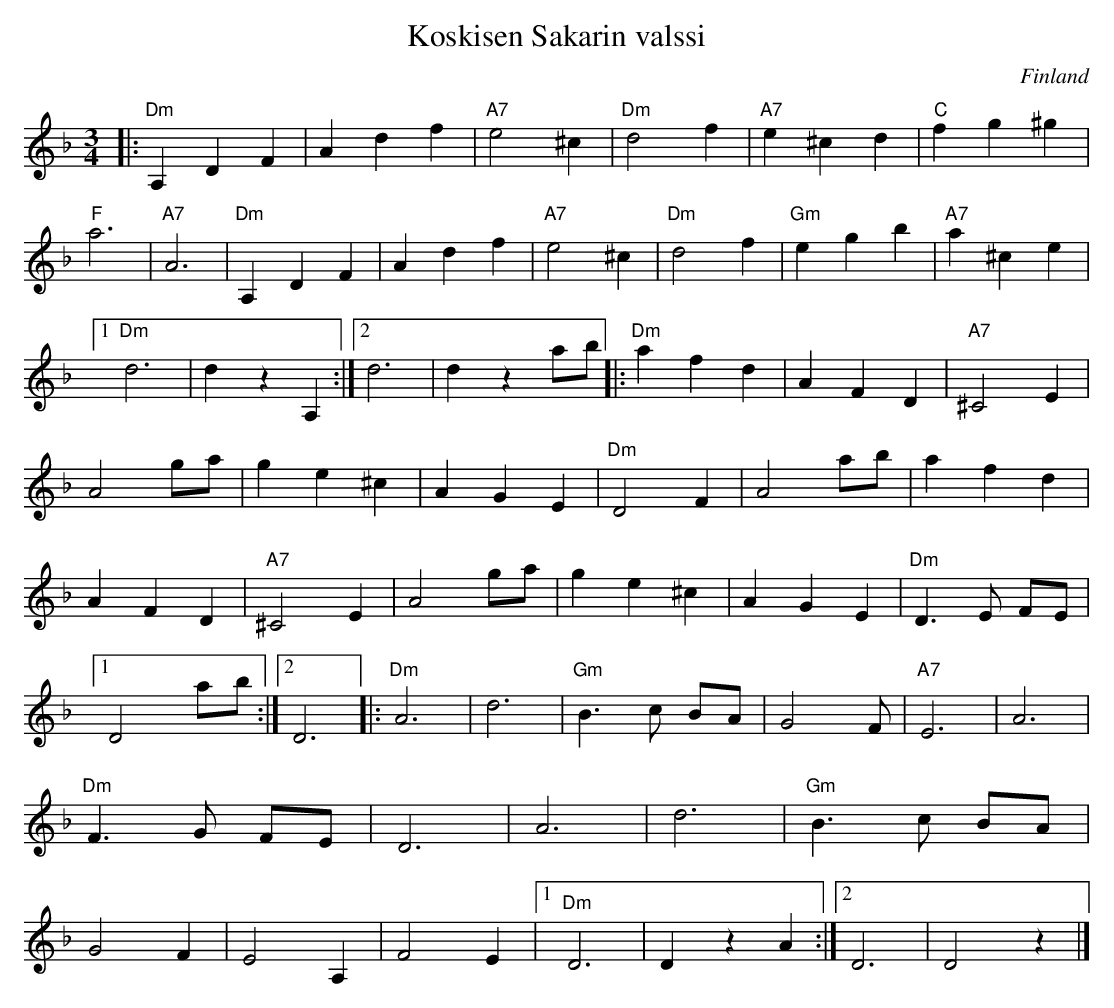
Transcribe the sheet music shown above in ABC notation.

X:1
T:Koskisen Sakarin valssi
O:Finland
M:3/4
L:1/8
K:Dm
|: "Dm" A,2 D2 F2 | A2 d2 f2 |"A7" e4 ^c2 |"Dm" d4 f2 |"A7" e2 ^c2 d2 |"C" f2 g2 ^g2 |"F" a6 |"A7" A6 |"Dm" A,2 D2 F2 | A2 d2 f2 |"A7" e4 ^c2 |"Dm" d4 f2 |"Gm" e2 g2 b2 |"A7" a2 ^c2 e2 |1 "Dm" d6 | d2 z2 A,2 :|2 d6 | d2 z2 ab |: "Dm" a2 f2 d2 | A2 F2 D2 |"A7" ^C4 E2 | A4 ga | g2 e2 ^c2 | A2 G2 E2 |"Dm" D4 F2 | A4 ab | a2 f2 d2 | A2 F2 D2 |"A7" ^C4 E2 | A4 ga | g2 e2 ^c2 | A2 G2 E2 |"Dm" D3 E FE |1 D4 ab :|2 D6 |: "Dm" A6 | d6 |"Gm" B3 c BA | G4 F 2 |"A7" E6 | A6 |"Dm" F3 G FE | D6 | A6 | d6 |"Gm" B3 c BA | G4 F2 | E4 A,2 | F4 E2 |1 "Dm" D6 | D2 z2 A2 :|2 D6 | D4 z2 |]
